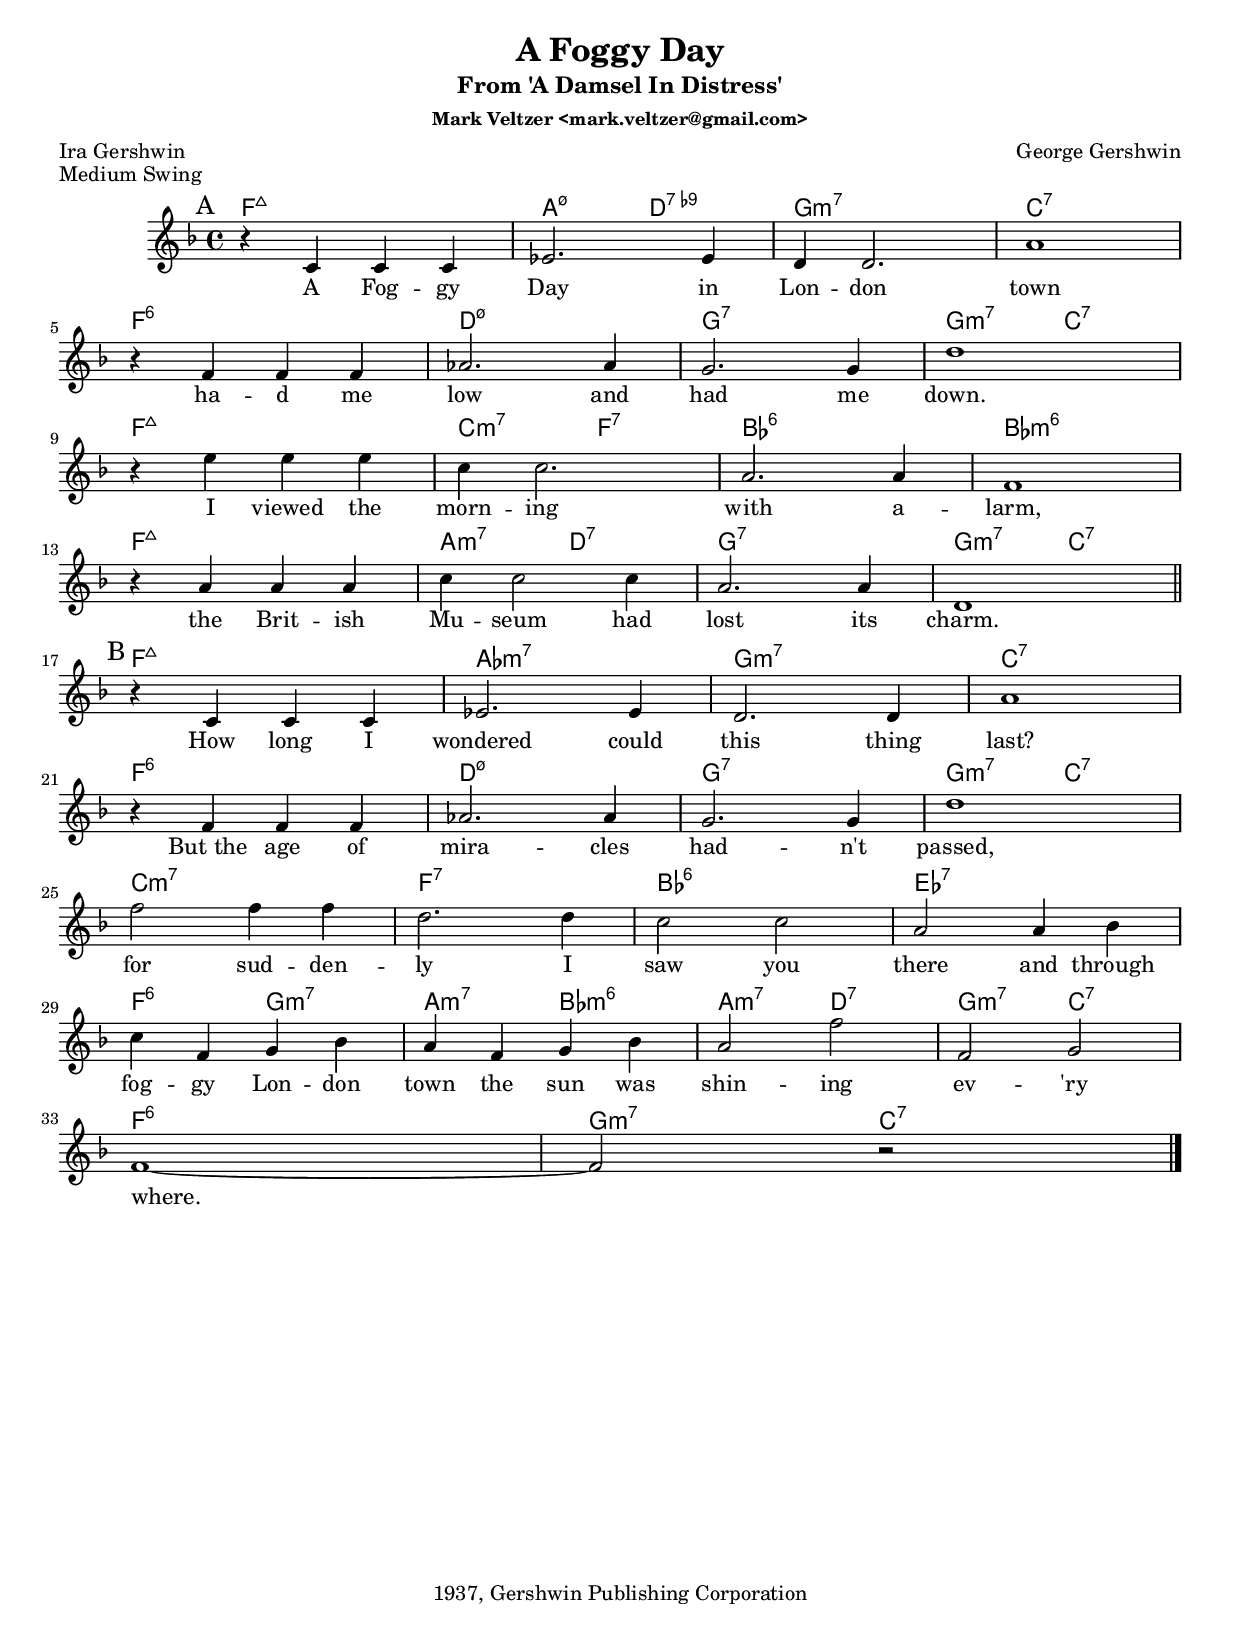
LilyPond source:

\include "src/include/common.lyi"
\header {
	title="A Foggy Day"
	subtitle="From 'A Damsel In Distress'"
	composer="George Gershwin"
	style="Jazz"
	piece="Medium Swing"
	remark="copied from the real book"
	poet="Ira Gershwin"
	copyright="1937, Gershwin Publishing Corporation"

	completion="5"
}
%{
	TODO:
%}

\score {
<<
\chords {
	\set chordChanges = ##t

	\mark "A"
	f1:maj7 | a2:m7.5- d2:7.9- | g1:m7 | c1:7 | \break
	f1:6 | d1:m7.5- | g1:7 | g2:m7 c2:7 | \break
	f1:maj7 | c2:m7 f2:7 | bes1:6 | bes:m6 | \break
	f1:maj7 | a2:m7 d2:7 | g1:7 | g2:m7 c2:7 \bar "||" \break
	\mark "B"
	f1:maj7 | aes:m7 | g1:m7 | c1:7 | \break
	f1:6 | d1:m7.5- | g1:7 | g2:m7 c2:7 | \break
	c1:m7 | f1:7 | bes1:6 | ees1:7 | \break
	f2:6 g2:m7 | a2:m7 bes2:m6 | a2:m7 d2:7 | g2:m7 c2:7 | \break
	f1:6 | g2:m7 c2:7 \bar "|."
}

\new Voice="melody" {
	\key f \major
	\time 4/4

	r4 c'4 c'4 c'4 | ees'2. ees'4 | d'4 d'2. | a'1 |
	r4 f'4 f'4 f'4 | aes'2. aes'4 | g'2. g'4 | d''1 |
	r4 e''4 e''4 e''4 | c''4 c''2. | a'2. a'4 | f'1 |
	r4 a'4 a'4 a'4 | c''4 c''2 c''4 | a'2. a'4 | d'1 |

	r4 c'4 c'4 c'4 | ees'2. ees'4 | d'2. d'4 | a'1 |
	r4 f'4 f'4 f'4 | aes'2. aes'4 | g'2. g'4 | d''1 |
	f''2 f''4 f''4 | d''2. d''4 | c''2 c''2 | a'2 a'4 bes'4 |
	c''4 f'4 g'4 bes'4 | a'4 f'4 g'4 bes'4 | a'2 f''2 | f'2 g'2 |
	f'1 ~ | f'2 r2 |

}
\new Lyrics \lyricsto "melody" {
	A Fog -- gy Day in Lon -- don town ha -- d me low and had me down.
	I viewed the morn -- ing with a -- larm, the Brit -- ish Mu -- seum had lost its charm.
	How long I wondered could this thing last? But_the age of mira -- cles had -- n't passed,
	for sud -- den -- ly I saw you there and through fog -- gy Lon -- don town the sun was shin -- ing ev -- 'ry where.
}
>>
	\midi {
		\context {
			\Score
			tempoWholesPerMinute = #(ly:make-moment 130 4)
		}
	}
	\layout {}
}
